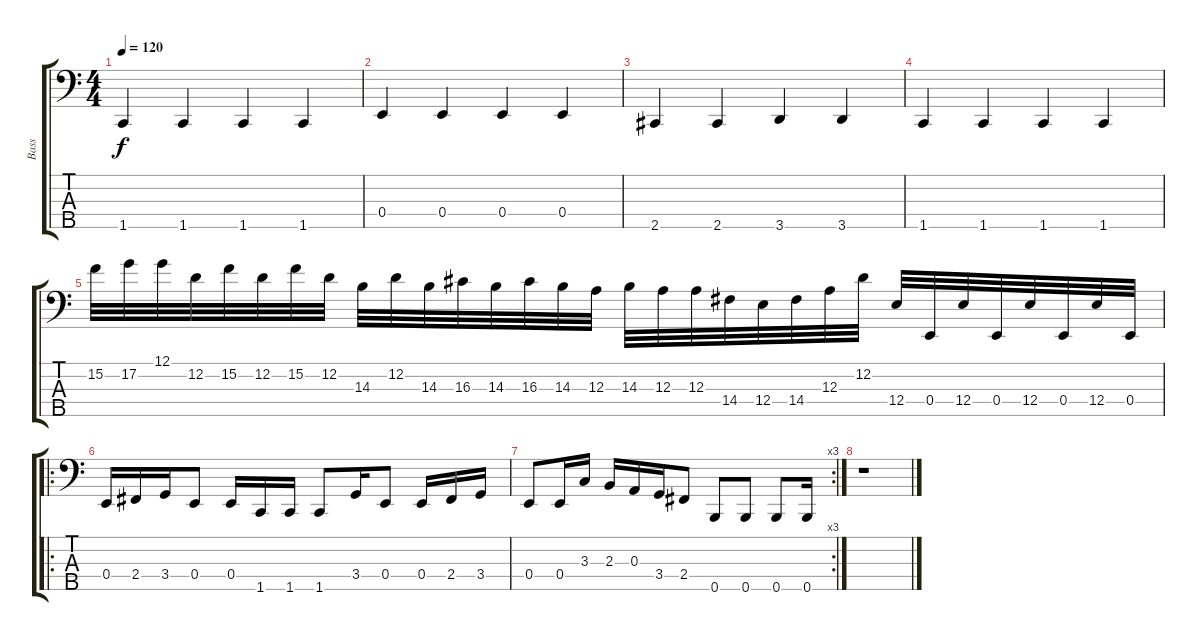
\track ("Bass" "Bass") {instrument slapbass1}
\staff {score tabs}
\tuning (G2 D2 A1 E1 B0) {hide}
\ts (4 4)
\tempo 120
\clef f4
\ks c
1.5.4{dy f} 1.5.4 1.5.4 1.5.4 |
0.4.4 0.4.4 0.4.4 0.4.4 |
2.5.4 2.5.4 3.5.4 3.5.4 |
1.5.4 1.5.4 1.5.4 1.5.4 |
15.2.32 17.2.32 12.1.32 12.2.32 15.2.32 12.2.32 15.2.32 12.2.32 14.3.32 12.2.32 14.3.32 16.3.32 14.3.32 16.3.32 14.3.32 12.3.32 14.3.32 12.3.32 12.3.32 14.4.32 12.4.32 14.4.32 12.3.32 12.2.32 12.4.32 0.4.32 12.4.32 0.4.32 12.4.32 0.4.32 12.4.32 0.4.32 |
\ro
0.4.16 2.4.16 3.4.16 0.4.8 0.4.16 1.5.16 1.5.16 1.5.8 3.4.16 0.4.8 0.4.16 2.4.16 3.4.16 |
\rc 3
0.4.8 0.4.16 3.3.16 2.3.16 0.3.16 3.4.16 2.4.8 0.5.8 0.5.8 0.5.8 0.5.16 |
r.1
